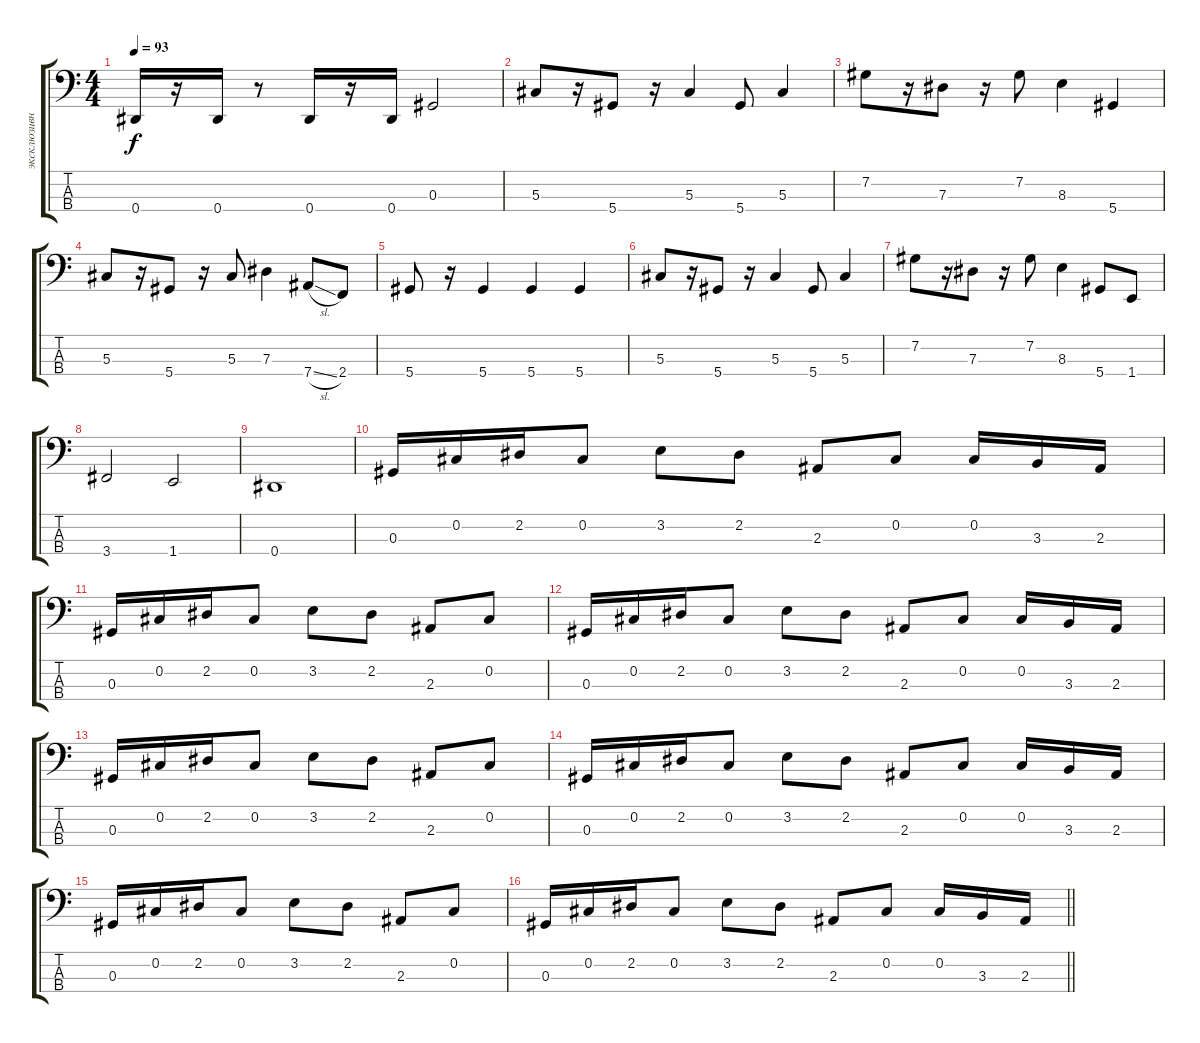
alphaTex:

\track ("эксклюзивные" "эксклюзивн") {solo instrument acousticbass}
\staff {score tabs}
\tuning (Gb2 Db2 Ab1 Eb1) {hide}
\ts (4 4)
\tempo 93
\clef f4
\ks c
0.4.16{dy f} r.16 0.4.16 r.8 0.4.16 r.16 0.4.16 0.3.2 |
5.3.8 r.16 5.4.8 r.16 5.3.4 5.4.8 5.3.4 |
7.2.8 r.16 7.3.8 r.16 7.2.8 8.3.4 5.4.4 |
5.3.8 r.16 5.4.8 r.16 5.3.8 7.3.4 7.4{sl}.8 2.4.8 |
5.4.8 r.16 5.4.4 5.4.4 5.4.4 |
5.3.8 r.16 5.4.8 r.16 5.3.4 5.4.8 5.3.4 |
7.2.8 r.16 7.3.8 r.16 7.2.8 8.3.4 5.4.8 1.4.8 |
3.4.2 1.4.2 |
0.4.1 |
0.3.16 0.2.16 2.2.16 0.2.8 3.2.8 2.2.8 2.3.8 0.2.8 0.2.16 3.3.16 2.3.16 |
0.3.16 0.2.16 2.2.16 0.2.8 3.2.8 2.2.8 2.3.8 0.2.8 |
0.3.16 0.2.16 2.2.16 0.2.8 3.2.8 2.2.8 2.3.8 0.2.8 0.2.16 3.3.16 2.3.16 |
0.3.16 0.2.16 2.2.16 0.2.8 3.2.8 2.2.8 2.3.8 0.2.8 |
0.3.16 0.2.16 2.2.16 0.2.8 3.2.8 2.2.8 2.3.8 0.2.8 0.2.16 3.3.16 2.3.16 |
0.3.16 0.2.16 2.2.16 0.2.8 3.2.8 2.2.8 2.3.8 0.2.8 |
\barLineRight lightlight
0.3.16 0.2.16 2.2.16 0.2.8 3.2.8 2.2.8 2.3.8 0.2.8 0.2.16 3.3.16 2.3.16
